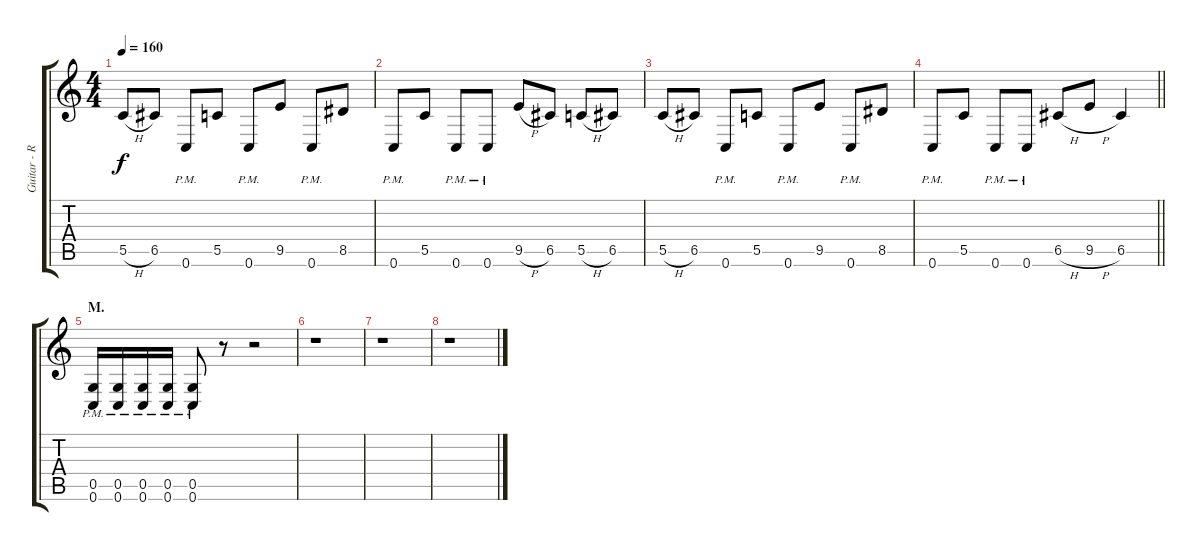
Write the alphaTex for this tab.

\track ("Guitar - Right" "Guitar - R") {instrument distortionguitar}
\staff {score tabs}
\tuning (D4 A3 F3 C3 G2 C2) {hide}
\ts (4 4)
\tempo 160
\clef g2
\ks c
5.5{h}.8{dy f} 6.5.8 0.6{pm}.8 5.5.8 0.6{pm}.8 9.5.8 0.6{pm}.8 8.5.8 |
0.6{pm}.8 5.5.8 0.6{pm}.8 0.6{pm}.8 9.5{h}.8 6.5.8 5.5{h}.8 6.5.8 |
5.5{h}.8 6.5.8 0.6{pm}.8 5.5.8 0.6{pm}.8 9.5.8 0.6{pm}.8 8.5.8 |
\barLineRight lightlight
0.6{pm}.8 5.5.8 0.6{pm}.8 0.6{pm}.8 6.5{h}.8 9.5{h}.8 6.5.4 |
\section ("" "M.")
(0.5{pm} 0.6{pm}).16 (0.5{pm} 0.6{pm}).16 (0.5{pm} 0.6{pm}).16 (0.5{pm} 0.6{pm}).16 (0.5{pm} 0.6{pm}).8 r.8 r.2 |
r.1 |
r.1 |
r.1
